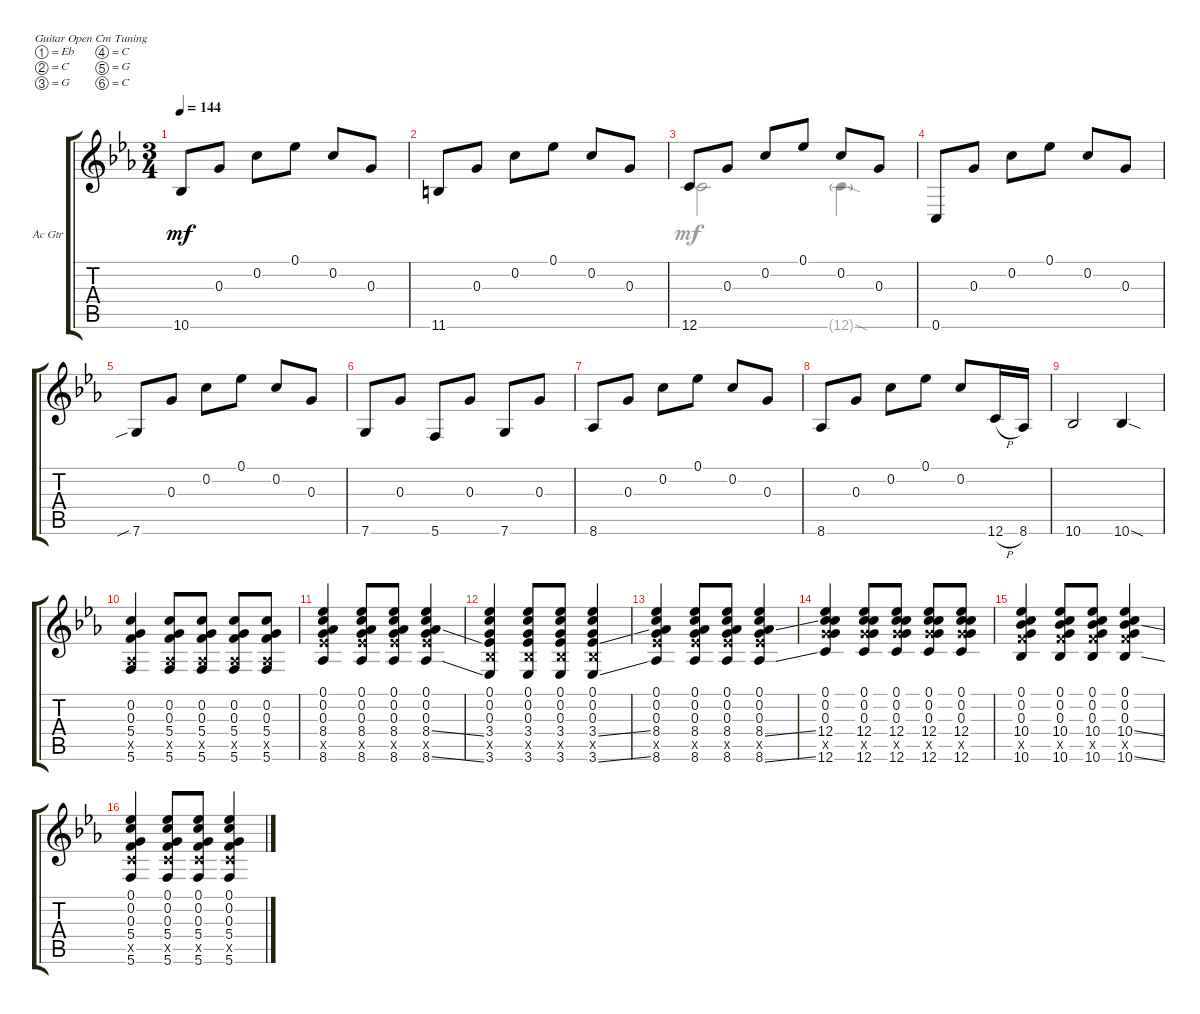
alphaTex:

\bracketExtendMode groupsimilarinstruments
\firstSystemTrackNameOrientation horizontal
\otherSystemsTrackNameOrientation horizontal
\track ("Acoustic Guitar" "Ac Gtr") {instrument acousticguitarsteel}
\staff {score tabs}
\tuning (Eb4 C4 G3 C3 G2 C2)
\voice
\ts (3 4)
\tempo 144
\clef g2
\ks cminor
10.6.8{dy mf} 0.3.8 0.2.8 0.1.8 0.2.8 0.3.8 |
11.6.8 0.3.8 0.2.8 0.1.8 0.2.8 0.3.8 |
12.6.8 0.3.8 0.2.8 0.1.8 0.2.8 0.3.8 |
0.6.8 0.3.8 0.2.8 0.1.8 0.2.8 0.3.8 |
7.6{sib}.8 0.3.8 0.2.8 0.1.8 0.2.8 0.3.8 |
7.6.8 0.3.8 5.6.8 0.3.8 7.6.8 0.3.8 |
8.6.8 0.3.8 0.2.8 0.1.8 0.2.8 0.3.8 |
8.6.8 0.3.8 0.2.8 0.1.8 0.2.8 12.6{h}.16 8.6.16 |
10.6.2 10.6{sod}.4 |
(5.6 1.5{x} 5.4 0.3 0.2).4 (5.6 1.5{x} 5.4 0.3 0.2).8 (5.6 1.5{x} 5.4 0.3 0.2).8 (5.6 1.5{x} 5.4 0.3 0.2).8 (5.6 1.5{x} 5.4 0.3 0.2).8 |
(8.5{x} 8.4 0.3 8.6 0.2 0.1).4 (8.6 8.5{x} 0.3 8.4 0.2 0.1).8 (8.6 8.5{x} 0.3 8.4 0.2 0.1).8 (8.6{ss} 0.3 8.4{ss} 0.2 0.1 8.5{x}).4 |
(3.6 3.5{x} 3.4 0.3 0.2 0.1).4 (3.6 3.5{x} 3.4 0.3 0.2 0.1).8 (3.6 3.5{x} 3.4 0.3 0.2 0.1).8 (3.6{ss} 3.5{x} 3.4{ss} 0.3 0.2 0.1).4 |
(8.5{x} 8.4 0.3 8.6 0.2 0.1).4 (8.5{x} 8.6 0.3 8.4 0.2 0.1).8 (8.5{x} 8.6 0.3 8.4 0.2 0.1).8 (8.5{x} 8.6{ss} 0.3 8.4{ss} 0.2 0.1).4 |
(12.5{x} 12.4 0.3 0.2 12.6 0.1).4 (12.5{x} 12.4 0.3 0.2 12.6 0.1).8 (12.5{x} 12.4 0.3 0.2 12.6 0.1).8 (12.5{x} 12.4 0.3 0.2 12.6 0.1).8 (12.5{x} 12.4 0.3 0.2 12.6 0.1).8 |
(10.5{x} 10.6 0.3 10.4 0.2 0.1).4 (10.5{x} 10.6 0.3 10.4 0.2 0.1).8 (10.5{x} 10.6 0.3 10.4 0.2 0.1).8 (10.6{ss} 0.3 10.4{ss} 0.2 0.1 10.5{x}).4 |
(5.6 5.5{x} 5.4 0.3 0.2 0.1).4 (5.6 5.5{x} 5.4 0.3 0.2 0.1).8 (5.6 5.5{x} 5.4 0.3 0.2 0.1).8 (5.6{ss} 5.5{x} 5.4{ss} 0.3 0.2 0.1).4
\voice
\clef g2
\ottava regular
\simile none
\ks cminor
|
|
12.6.2 12.6{sod g}.4 |
|
|
|
|
|
|
|
|
|
|
|
|
